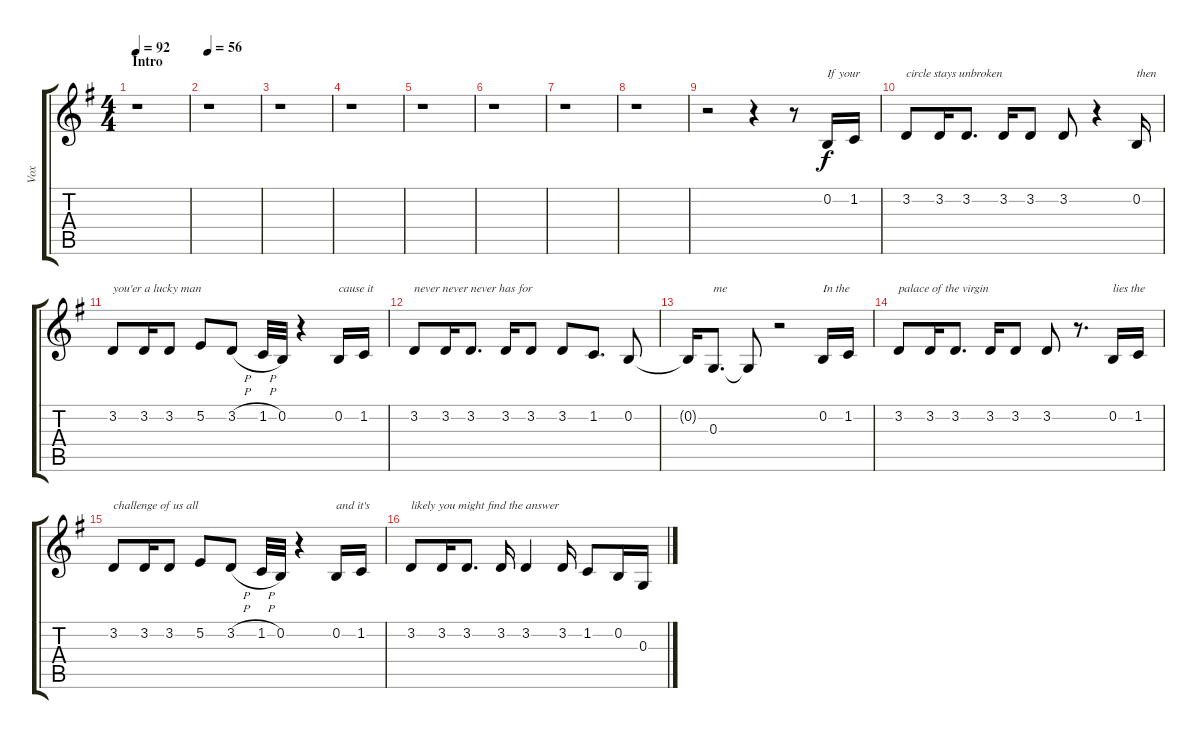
\track ("Vox" "Vox") {instrument violin}
\staff {score tabs}
\tuning (E4 B3 G3 D3 A2 E2) {hide}
\ts (4 4)
\section ("" "Intro")
\tempo 92
\clef g2
\ks eminor
r.1{dy f instrument violin} |
\tempo 56
r.1 |
r.1 |
r.1 |
r.1 |
r.1 |
r.1 |
r.1 |
r.2 r.4 r.8 0.2.16{txt "If your"} 1.2.16 |
3.2.8{txt "circle stays unbroken"} 3.2.16 3.2.8{d} 3.2.16 3.2.8 3.2.8 r.4 0.2.16{txt "then"} |
3.2.8{txt "you'er a lucky man"} 3.2.16 3.2.8 5.2.8 3.2{h}.8 1.2{h}.32 0.2.32 r.4 0.2.16{txt "cause it"} 1.2.16 |
3.2.8{txt "never never never has for"} 3.2.16 3.2.8{d} 3.2.16 3.2.8 3.2.8 1.2.8{d} 0.2.8 |
0.2{t}.16 0.3.8{d txt "me"} 0.3{t}.8 r.2 0.2.16{txt "In the"} 1.2.16 |
3.2.8{txt "palace of the virgin"} 3.2.16 3.2.8{d} 3.2.16 3.2.8 3.2.8 r.8{d} 0.2.16{txt "lies the"} 1.2.16 |
3.2.8{txt "challenge of us all"} 3.2.16 3.2.8 5.2.8 3.2{h}.8 1.2{h}.32 0.2.32 r.4 0.2.16{txt "and it's"} 1.2.16 |
3.2.8{txt "likely you might find the answer"} 3.2.16 3.2.8{d} 3.2.16 3.2.4 3.2.16 1.2.8 0.2.16 0.3.16
